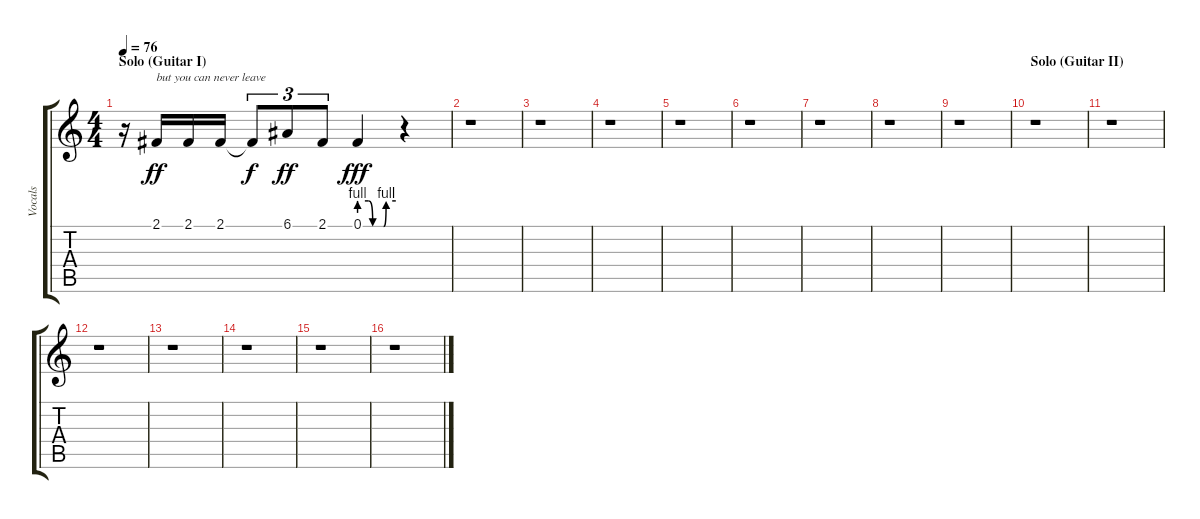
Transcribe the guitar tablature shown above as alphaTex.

\track ("Vocals" "Vocals") {instrument lead8bassandlead}
\staff {score tabs}
\tuning (E4 B3 G3 D3 A2 E2) {hide}
\ts (4 4)
\section ("" "Solo (Guitar I)")
\tempo 76
\clef g2
\ks c
r.16{dy f} 2.1.16{txt "but you can never leave" dy ff} 2.1.16 2.1.16 2.1{t}.8{tu (3 2) dy f} 6.1.8{tu (3 2) dy ff} 2.1.8{tu (3 2)} 0.1{be (custom 0 4 15 4 22 0 40 0 44 4 60 4)}.4{dy fff} r.4 |
r.1 |
r.1 |
r.1 |
r.1 |
r.1 |
r.1 |
r.1 |
r.1 |
\section ("" "Solo (Guitar II)")
r.1 |
r.1 |
r.1 |
r.1 |
r.1 |
r.1 |
r.1
